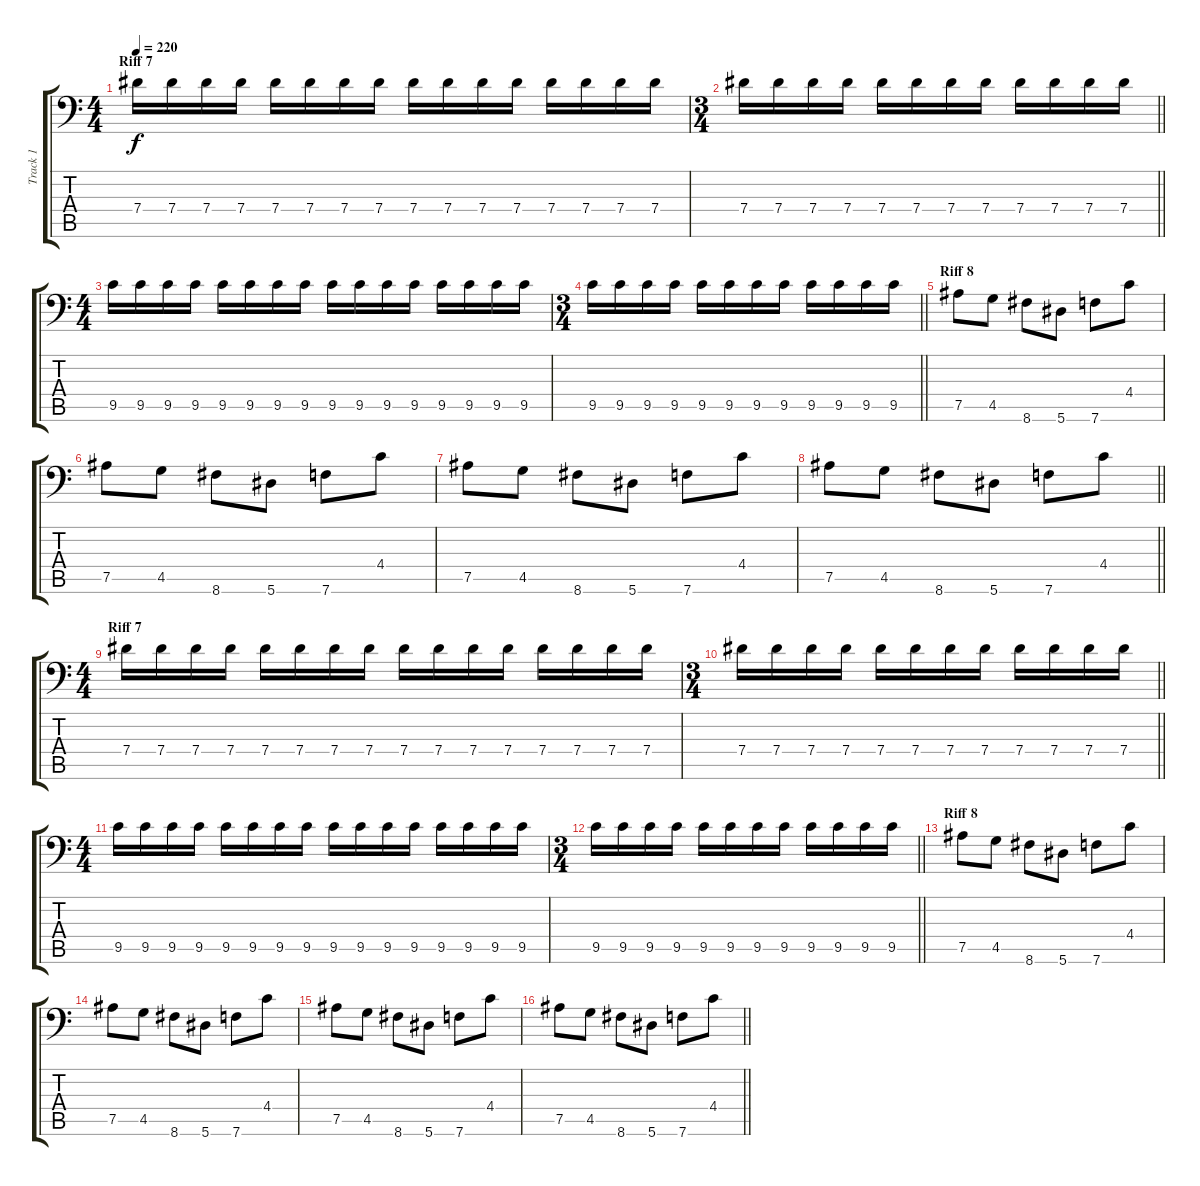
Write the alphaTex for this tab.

\track ("Track 1" "Track 1") {instrument distortionguitar}
\staff {score tabs}
\tuning (Bb3 F3 Db3 Ab2 Eb2 Bb1) {hide}
\ts (4 4)
\section ("" "Riff 7")
\tempo 220
\clef f4
\ks c
7.4.16{dy f} 7.4.16 7.4.16 7.4.16 7.4.16 7.4.16 7.4.16 7.4.16 7.4.16 7.4.16 7.4.16 7.4.16 7.4.16 7.4.16 7.4.16 7.4.16 |
\ts (3 4)
\barLineRight lightlight
7.4.16 7.4.16 7.4.16 7.4.16 7.4.16 7.4.16 7.4.16 7.4.16 7.4.16 7.4.16 7.4.16 7.4.16 |
\ts (4 4)
9.5.16 9.5.16 9.5.16 9.5.16 9.5.16 9.5.16 9.5.16 9.5.16 9.5.16 9.5.16 9.5.16 9.5.16 9.5.16 9.5.16 9.5.16 9.5.16 |
\ts (3 4)
\barLineRight lightlight
9.5.16 9.5.16 9.5.16 9.5.16 9.5.16 9.5.16 9.5.16 9.5.16 9.5.16 9.5.16 9.5.16 9.5.16 |
\section ("" "Riff 8")
7.5.8 4.5.8 8.6.8 5.6.8 7.6.8 4.4.8 |
7.5.8 4.5.8 8.6.8 5.6.8 7.6.8 4.4.8 |
7.5.8 4.5.8 8.6.8 5.6.8 7.6.8 4.4.8 |
\barLineRight lightlight
7.5.8 4.5.8 8.6.8 5.6.8 7.6.8 4.4.8 |
\ts (4 4)
\section ("" "Riff 7")
7.4.16 7.4.16 7.4.16 7.4.16 7.4.16 7.4.16 7.4.16 7.4.16 7.4.16 7.4.16 7.4.16 7.4.16 7.4.16 7.4.16 7.4.16 7.4.16 |
\ts (3 4)
\barLineRight lightlight
7.4.16 7.4.16 7.4.16 7.4.16 7.4.16 7.4.16 7.4.16 7.4.16 7.4.16 7.4.16 7.4.16 7.4.16 |
\ts (4 4)
9.5.16 9.5.16 9.5.16 9.5.16 9.5.16 9.5.16 9.5.16 9.5.16 9.5.16 9.5.16 9.5.16 9.5.16 9.5.16 9.5.16 9.5.16 9.5.16 |
\ts (3 4)
\barLineRight lightlight
9.5.16 9.5.16 9.5.16 9.5.16 9.5.16 9.5.16 9.5.16 9.5.16 9.5.16 9.5.16 9.5.16 9.5.16 |
\section ("" "Riff 8")
7.5.8 4.5.8 8.6.8 5.6.8 7.6.8 4.4.8 |
7.5.8 4.5.8 8.6.8 5.6.8 7.6.8 4.4.8 |
7.5.8 4.5.8 8.6.8 5.6.8 7.6.8 4.4.8 |
\barLineRight lightlight
7.5.8 4.5.8 8.6.8 5.6.8 7.6.8 4.4.8
